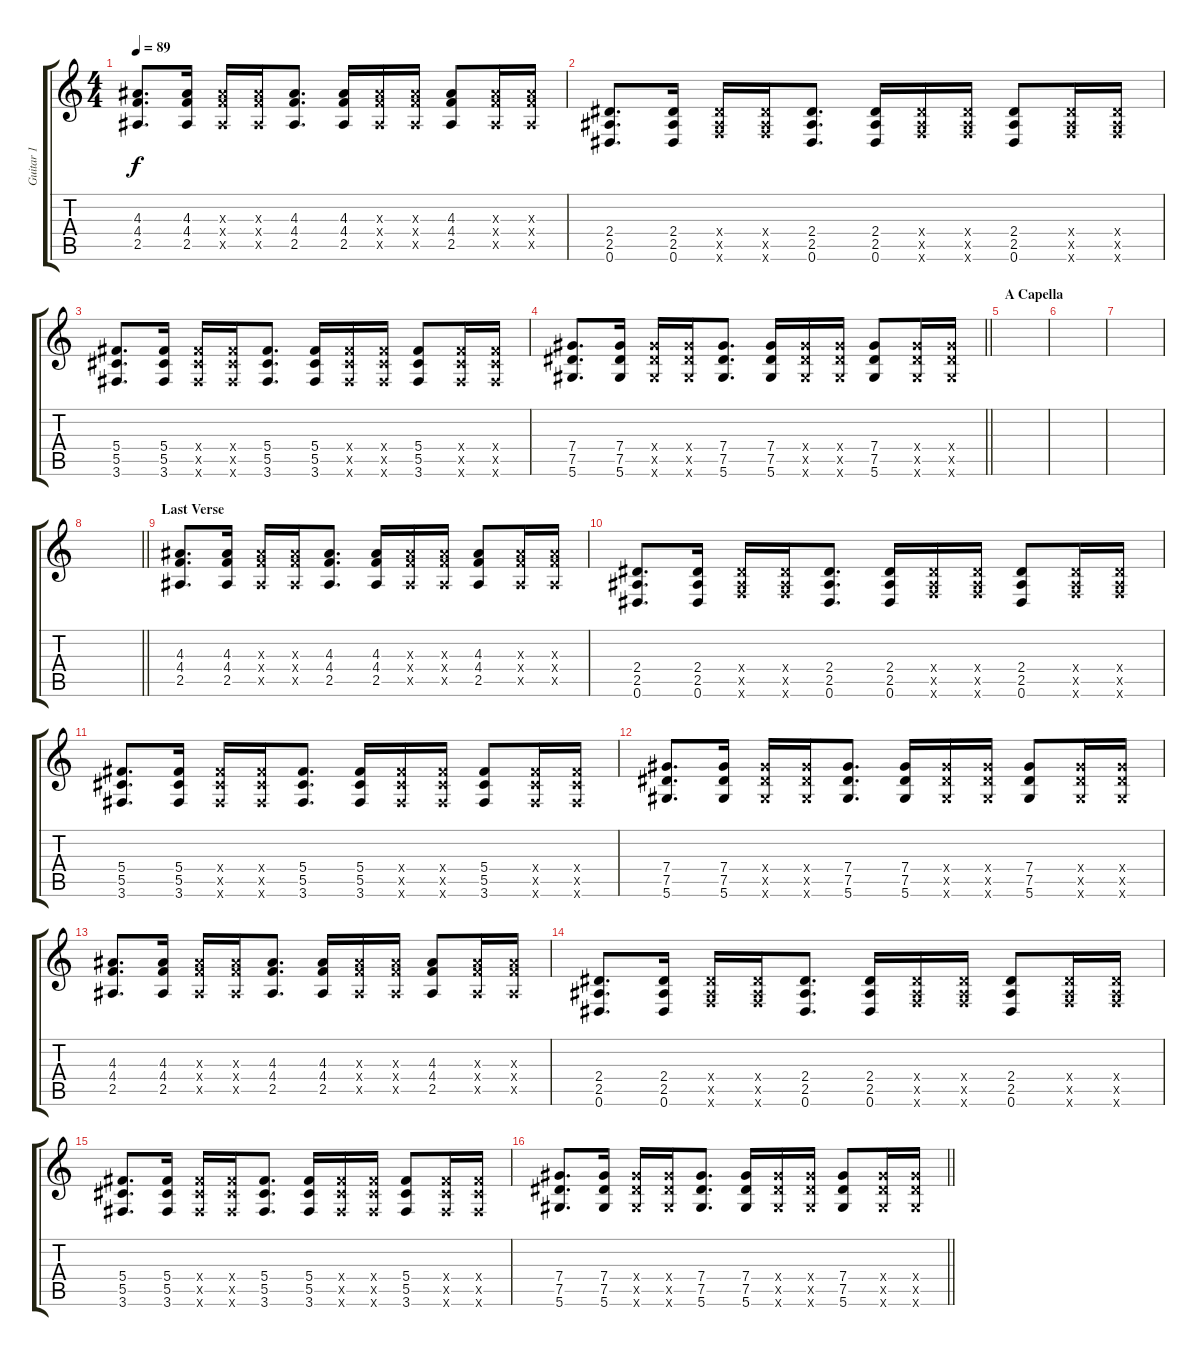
\track ("Guitar 1" "Guitar 1") {instrument acousticguitarsteel}
\staff {score tabs}
\tuning (Eb4 Bb3 Gb3 Db3 Ab2 Eb2) {hide}
\ts (4 4)
\tempo 89
\clef g2
\ks c
(4.3 4.4 2.5).8{d dy f} (4.3 4.4 2.5).16 (4.3{x} 4.4{x} 2.5{x}).16 (4.3{x} 4.4{x} 2.5{x}).16 (4.3 4.4 2.5).8{d} (4.3 4.4 2.5).16 (4.3{x} 4.4{x} 2.5{x}).16 (4.3{x} 4.4{x} 2.5{x}).16 (4.3 4.4 2.5).8 (4.3{x} 4.4{x} 2.5{x}).16 (4.3{x} 4.4{x} 2.5{x}).16 |
(2.4 2.5 0.6).8{d} (2.4 2.5 0.6).16 (2.4{x} 2.5{x} 2.6{x}).16 (2.4{x} 2.5{x} 2.6{x}).16 (2.4 2.5 0.6).8{d} (2.4 2.5 0.6).16 (2.4{x} 2.5{x} 2.6{x}).16 (2.4{x} 2.5{x} 2.6{x}).16 (2.4 2.5 0.6).8 (2.4{x} 2.5{x} 2.6{x}).16 (2.4{x} 2.5{x} 2.6{x}).16 |
(5.4 5.5 3.6).8{d} (5.4 5.5 3.6).16 (5.4{x} 5.5{x} 3.6{x}).16 (5.4{x} 5.5{x} 3.6{x}).16 (5.4 5.5 3.6).8{d} (5.4 5.5 3.6).16 (5.4{x} 5.5{x} 3.6{x}).16 (5.4{x} 5.5{x} 3.6{x}).16 (5.4 5.5 3.6).8 (5.4{x} 5.5{x} 3.6{x}).16 (5.4{x} 5.5{x} 3.6{x}).16 |
\barLineRight lightlight
(7.4 7.5 5.6).8{d} (7.4 7.5 5.6).16 (7.4{x} 7.5{x} 5.6{x}).16 (7.4{x} 7.5{x} 5.6{x}).16 (7.4 7.5 5.6).8{d} (7.4 7.5 5.6).16 (7.4{x} 7.5{x} 5.6{x}).16 (7.4{x} 7.5{x} 5.6{x}).16 (7.4 7.5 5.6).8 (7.4{x} 7.5{x} 5.6{x}).16 (7.4{x} 7.5{x} 5.6{x}).16 |
\section ("" "A Capella")
|
|
|
\barLineRight lightlight
|
\section ("" "Last Verse")
(4.3 4.4 2.5).8{d} (4.3 4.4 2.5).16 (4.3{x} 4.4{x} 2.5{x}).16 (4.3{x} 4.4{x} 2.5{x}).16 (4.3 4.4 2.5).8{d} (4.3 4.4 2.5).16 (4.3{x} 4.4{x} 2.5{x}).16 (4.3{x} 4.4{x} 2.5{x}).16 (4.3 4.4 2.5).8 (4.3{x} 4.4{x} 2.5{x}).16 (4.3{x} 4.4{x} 2.5{x}).16 |
(2.4 2.5 0.6).8{d} (2.4 2.5 0.6).16 (2.4{x} 2.5{x} 2.6{x}).16 (2.4{x} 2.5{x} 2.6{x}).16 (2.4 2.5 0.6).8{d} (2.4 2.5 0.6).16 (2.4{x} 2.5{x} 2.6{x}).16 (2.4{x} 2.5{x} 2.6{x}).16 (2.4 2.5 0.6).8 (2.4{x} 2.5{x} 2.6{x}).16 (2.4{x} 2.5{x} 2.6{x}).16 |
(5.4 5.5 3.6).8{d} (5.4 5.5 3.6).16 (5.4{x} 5.5{x} 3.6{x}).16 (5.4{x} 5.5{x} 3.6{x}).16 (5.4 5.5 3.6).8{d} (5.4 5.5 3.6).16 (5.4{x} 5.5{x} 3.6{x}).16 (5.4{x} 5.5{x} 3.6{x}).16 (5.4 5.5 3.6).8 (5.4{x} 5.5{x} 3.6{x}).16 (5.4{x} 5.5{x} 3.6{x}).16 |
(7.4 7.5 5.6).8{d} (7.4 7.5 5.6).16 (7.4{x} 7.5{x} 5.6{x}).16 (7.4{x} 7.5{x} 5.6{x}).16 (7.4 7.5 5.6).8{d} (7.4 7.5 5.6).16 (7.4{x} 7.5{x} 5.6{x}).16 (7.4{x} 7.5{x} 5.6{x}).16 (7.4 7.5 5.6).8 (7.4{x} 7.5{x} 5.6{x}).16 (7.4{x} 7.5{x} 5.6{x}).16 |
(4.3 4.4 2.5).8{d} (4.3 4.4 2.5).16 (4.3{x} 4.4{x} 2.5{x}).16 (4.3{x} 4.4{x} 2.5{x}).16 (4.3 4.4 2.5).8{d} (4.3 4.4 2.5).16 (4.3{x} 4.4{x} 2.5{x}).16 (4.3{x} 4.4{x} 2.5{x}).16 (4.3 4.4 2.5).8 (4.3{x} 4.4{x} 2.5{x}).16 (4.3{x} 4.4{x} 2.5{x}).16 |
(2.4 2.5 0.6).8{d} (2.4 2.5 0.6).16 (2.4{x} 2.5{x} 2.6{x}).16 (2.4{x} 2.5{x} 2.6{x}).16 (2.4 2.5 0.6).8{d} (2.4 2.5 0.6).16 (2.4{x} 2.5{x} 2.6{x}).16 (2.4{x} 2.5{x} 2.6{x}).16 (2.4 2.5 0.6).8 (2.4{x} 2.5{x} 2.6{x}).16 (2.4{x} 2.5{x} 2.6{x}).16 |
(5.4 5.5 3.6).8{d} (5.4 5.5 3.6).16 (5.4{x} 5.5{x} 3.6{x}).16 (5.4{x} 5.5{x} 3.6{x}).16 (5.4 5.5 3.6).8{d} (5.4 5.5 3.6).16 (5.4{x} 5.5{x} 3.6{x}).16 (5.4{x} 5.5{x} 3.6{x}).16 (5.4 5.5 3.6).8 (5.4{x} 5.5{x} 3.6{x}).16 (5.4{x} 5.5{x} 3.6{x}).16 |
\barLineRight lightlight
(7.4 7.5 5.6).8{d} (7.4 7.5 5.6).16 (7.4{x} 7.5{x} 5.6{x}).16 (7.4{x} 7.5{x} 5.6{x}).16 (7.4 7.5 5.6).8{d} (7.4 7.5 5.6).16 (7.4{x} 7.5{x} 5.6{x}).16 (7.4{x} 7.5{x} 5.6{x}).16 (7.4 7.5 5.6).8 (7.4{x} 7.5{x} 5.6{x}).16 (7.4{x} 7.5{x} 5.6{x}).16
